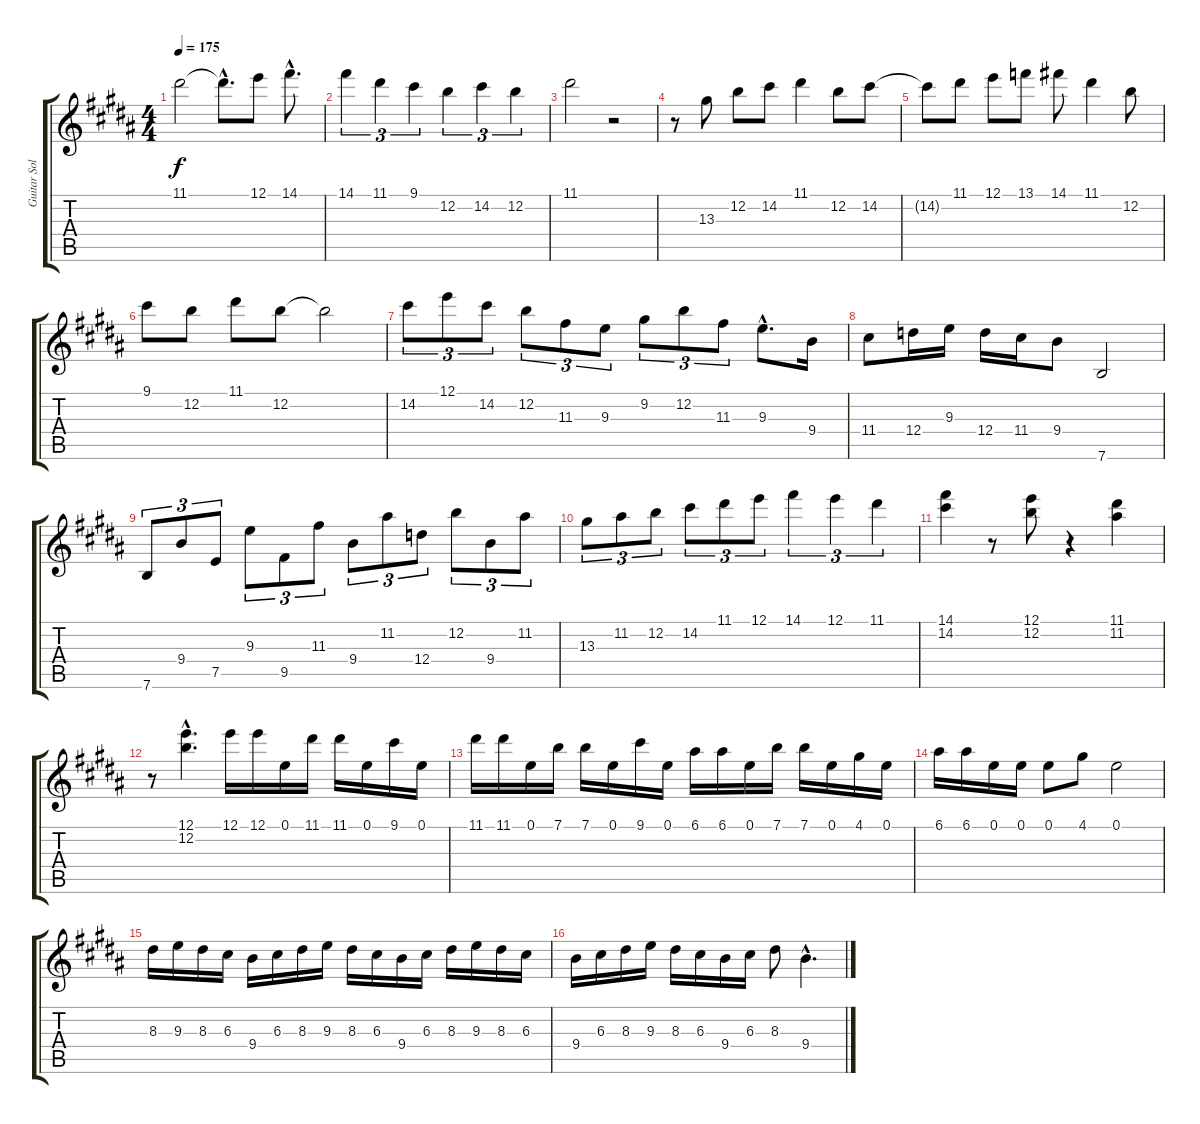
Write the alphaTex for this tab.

\track ("Guitar Solo 1" "Guitar Sol") {instrument distortionguitar}
\staff {score tabs}
\tuning (E4 B3 G3 D3 A2 E2) {hide}
\ts (4 4)
\tempo 175
\clef g2
\ks b
11.1{t}.2{dy f} 11.1{hac t}.8{d} 12.1.8 14.1{hac}.8{d} |
14.1.4{tu (3 2)} 11.1.4{tu (3 2)} 9.1.4{tu (3 2)} 12.2.4{tu (3 2)} 14.2.4{tu (3 2)} 12.2.4{tu (3 2)} |
11.1.2 r.2 |
r.8 13.3.8 12.2.8 14.2.8 11.1.4 12.2.8 14.2.8 |
14.2{t}.8 11.1.8 12.1.8 13.1.8 14.1.8 11.1.4 12.2.8 |
9.1.8 12.2.8 11.1.8 12.2.8 12.2{t}.2 |
14.2.8{tu (3 2)} 12.1.8{tu (3 2)} 14.2.8{tu (3 2)} 12.2.8{tu (3 2)} 11.3.8{tu (3 2)} 9.3.8{tu (3 2)} 9.2.8{tu (3 2)} 12.2.8{tu (3 2)} 11.3.8{tu (3 2)} 9.3{hac}.8{d} 9.4.16 |
11.4.8 12.4.16 9.3.16 12.4.16 11.4.16 9.4.8 7.6.2 |
7.6.8{tu (3 2)} 9.4.8{tu (3 2)} 7.5.8{tu (3 2)} 9.3.8{tu (3 2)} 9.5.8{tu (3 2)} 11.3.8{tu (3 2)} 9.4.8{tu (3 2)} 11.2.8{tu (3 2)} 12.4.8{tu (3 2)} 12.2.8{tu (3 2)} 9.4.8{tu (3 2)} 11.2.8{tu (3 2)} |
13.3.8{tu (3 2)} 11.2.8{tu (3 2)} 12.2.8{tu (3 2)} 14.2.8{tu (3 2)} 11.1.8{tu (3 2)} 12.1.8{tu (3 2)} 14.1.4{tu (3 2)} 12.1.4{tu (3 2)} 11.1.4{tu (3 2)} |
(14.1 14.2).4 r.8 (12.1 12.2).8 r.4 (11.1 11.2).4 |
r.8 (12.1{hac} 12.2{hac}).4{d} 12.1.16 12.1.16 0.1.16 11.1.16 11.1.16 0.1.16 9.1.16 0.1.16 |
11.1.16 11.1.16 0.1.16 7.1.16 7.1.16 0.1.16 9.1.16 0.1.16 6.1.16 6.1.16 0.1.16 7.1.16 7.1.16 0.1.16 4.1.16 0.1.16 |
6.1.16 6.1.16 0.1.16 0.1.16 0.1.8 4.1.8 0.1.2 |
8.3.16 9.3.16 8.3.16 6.3.16 9.4.16 6.3.16 8.3.16 9.3.16 8.3.16 6.3.16 9.4.16 6.3.16 8.3.16 9.3.16 8.3.16 6.3.16 |
9.4.16 6.3.16 8.3.16 9.3.16 8.3.16 6.3.16 9.4.16 6.3.16 8.3.8 9.4{hac}.4{d}
